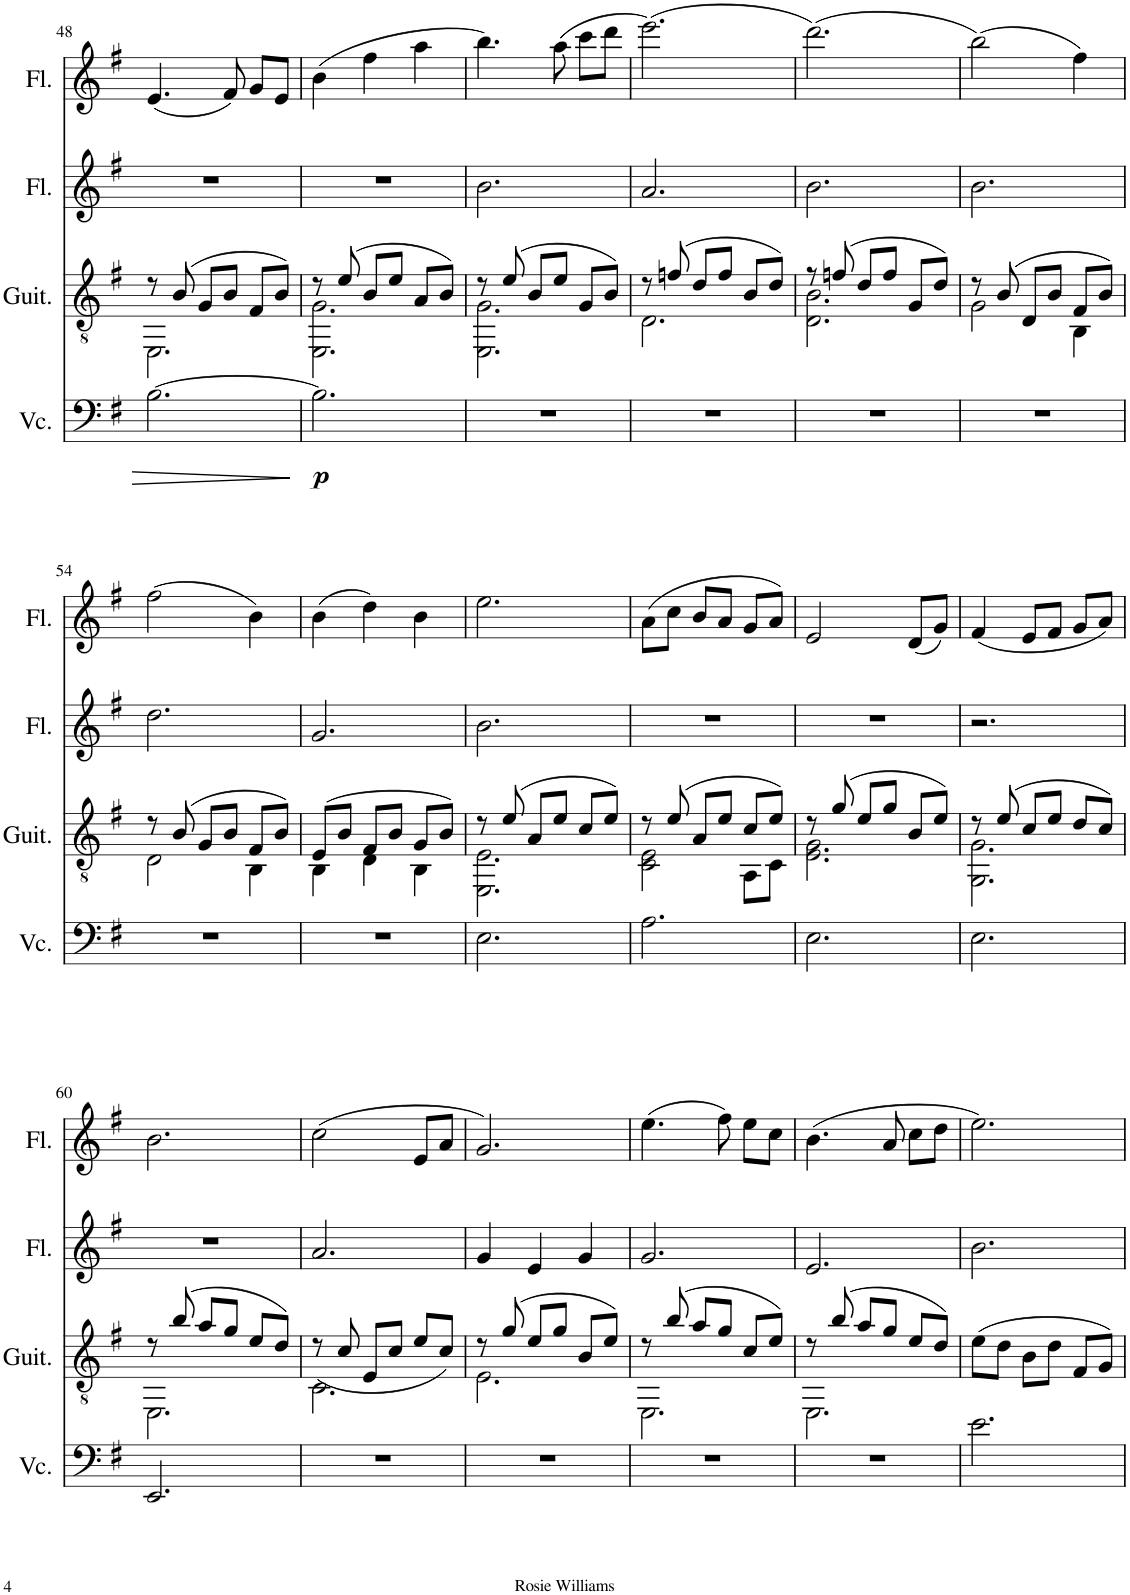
**kern	**dynam	**kern	**kern	**kern
*part4	*part4	*part3	*part2	*part1
*staff4	*staff4	*staff3	*staff2	*staff1
*I"Violoncello	*	*I"Classical Guitar	*I"Flute	*I"Flute
*I'Vc.	*	*I'Guit.	*I'Fl.	*I'Fl.
!!LO:PB:g=z
*clefF4	*	*clefGv2	*clefG2	*clefG2
*k[f#]	*	*k[f#]	*k[f#]	*k[f#]
*M3/4	*	*M3/4	*M3/4	*M3/4
=48	=48	=48	=48	=48
*	*	*^	*	*
[2.B\	.	8r	2.EE\	2.r	(4.e/
.	.	(8B/	.	.	.
.	.	8G/L	.	.	.
.	.	8B/J	.	.	8f#/)
.	.	8F#/L	.	.	8g/L
.	.	8B/J)	.	.	8e/J
=49	=49	=49	=49	=49	=49
!	!LO:DY:b	!	!	!	!
2.B\]	p	8r	2.EE\ 2.G\	2.r	(4b\
.	.	(8e/	.	.	.
.	.	8B/L	.	.	4ff#\
.	.	8e/J	.	.	.
.	.	8A/L	.	.	4aa\
.	.	8B/J)	.	.	.
=50	=50	=50	=50	=50	=50
2.r	.	8r	2.EE\ 2.G\	2.b\	4.bb\)
.	.	(8e/	.	.	.
.	.	8B/L	.	.	.
.	.	8e/J	.	.	(8aa\
.	.	8G/L	.	.	8ccc\L
.	.	8B/J)	.	.	8ddd\J
=51	=51	=51	=51	=51	=51
2.r	.	8r	2.D\	2.a/	(2.eee\)
.	.	(8fn/	.	.	.
.	.	8d/L	.	.	.
.	.	8f/J	.	.	.
.	.	8B/L	.	.	.
.	.	8d/J)	.	.	.
=52	=52	=52	=52	=52	=52
2.r	.	8r	2.D\ 2.B\	2.b\	(2.ddd\)
.	.	(8fn/	.	.	.
.	.	8d/L	.	.	.
.	.	8f/J	.	.	.
.	.	8G/L	.	.	.
.	.	8d/J)	.	.	.
=53	=53	=53	=53	=53	=53
2.r	.	8r	2G\	2.b\	(2bb\)
.	.	(8B/	.	.	.
.	.	8D/L	.	.	.
.	.	8B/J	.	.	.
.	.	8F#/L	4BB\	.	4ff#\)
.	.	8B/J)	.	.	.
!!LO:LB:g=z
=54	=54	=54	=54	=54	=54
2.r	.	8r	2D\	2.dd\	(2ff#\
.	.	(8B/	.	.	.
.	.	8G/L	.	.	.
.	.	8B/J	.	.	.
.	.	8F#/L	4BB\	.	4b\)
.	.	8B/J)	.	.	.
=55	=55	=55	=55	=55	=55
2.r	.	(8E/L	4BB\	2.g/	(4b\
.	.	8B/J	.	.	.
.	.	8F#/L	4D\	.	4dd\)
.	.	8B/J	.	.	.
.	.	8G/L	4BB\	.	4b\
.	.	8B/J)	.	.	.
=56	=56	=56	=56	=56	=56
2.E\	.	8r	2.EE\ 2.E\	2.b\	2.ee\
.	.	(8e/	.	.	.
.	.	8A/L	.	.	.
.	.	8e/J	.	.	.
.	.	8c/L	.	.	.
.	.	8e/J)	.	.	.
=57	=57	=57	=57	=57	=57
2.A\	.	8r	2C\ 2E\	2.r	(8a\L
.	.	(8e/	.	.	8cc\J
.	.	8A/L	.	.	8b/L
.	.	8e/J	.	.	8a/J
.	.	8c/L	8AA\L	.	8g/L
.	.	8e/J)	8C\J	.	8a/J)
=58	=58	=58	=58	=58	=58
2.E\	.	8r	2.E\ 2.G\	2.r	2e/
.	.	(8g/	.	.	.
.	.	8e/L	.	.	.
.	.	8g/J	.	.	.
.	.	8B/L	.	.	(8d/L
.	.	8e/J)	.	.	8g/J)
=59	=59	=59	=59	=59	=59
2.E\	.	8r	2.GG\ 2.G\	2.r	(4f#/
.	.	(8e/	.	.	.
.	.	8c/L	.	.	8e/L
.	.	8e/J	.	.	8f#/J
.	.	8d/L	.	.	8g/L
.	.	8c/J)	.	.	8a/J)
!!LO:LB:g=z
=60	=60	=60	=60	=60	=60
2.EE/	.	8r	2.EE\	2.r	2.b\
.	.	(8b/	.	.	.
.	.	8a/L	.	.	.
.	.	8g/J	.	.	.
.	.	8e/L	.	.	.
.	.	8d/J)	.	.	.
=61	=61	=61	=61	=61	=61
2.r	.	(8r	2.C\	2.a/	(2cc\
.	.	8c/	.	.	.
.	.	8E/L	.	.	.
.	.	8c/J	.	.	.
.	.	8e/L	.	.	8e/L
.	.	8c/J)	.	.	8a/J
=62	=62	=62	=62	=62	=62
2.r	.	8r	2.E\	4g/	2.g/)
.	.	(8g/	.	.	.
.	.	8e/L	.	4e/	.
.	.	8g/J	.	.	.
.	.	8B/L	.	4g/	.
.	.	8e/J)	.	.	.
=63	=63	=63	=63	=63	=63
2.r	.	8r	2.EE\	2.g/	(4.ee\
.	.	(8b/	.	.	.
.	.	8a/L	.	.	.
.	.	8g/J	.	.	8ff#\)
.	.	8c/L	.	.	8ee\L
.	.	8e/J)	.	.	8cc\J
=64	=64	=64	=64	=64	=64
2.r	.	8r	2.EE\	2.e/	(4.b\
.	.	(8b/	.	.	.
.	.	8a/L	.	.	.
.	.	8g/J	.	.	8a/
.	.	8e/L	.	.	8cc\L
.	.	8d/J)	.	.	8dd\J
*	*	*v	*v	*	*
=65	=65	=65	=65	=65
2.e\	.	(8e\L	2.b\	2.ee\)
.	.	8d\J	.	.
.	.	8B\L	.	.
.	.	8d\J	.	.
.	.	8F#/L	.	.
.	.	8G/J)	.	.
=	=	=	=	=
*-	*-	*-	*-	*-
